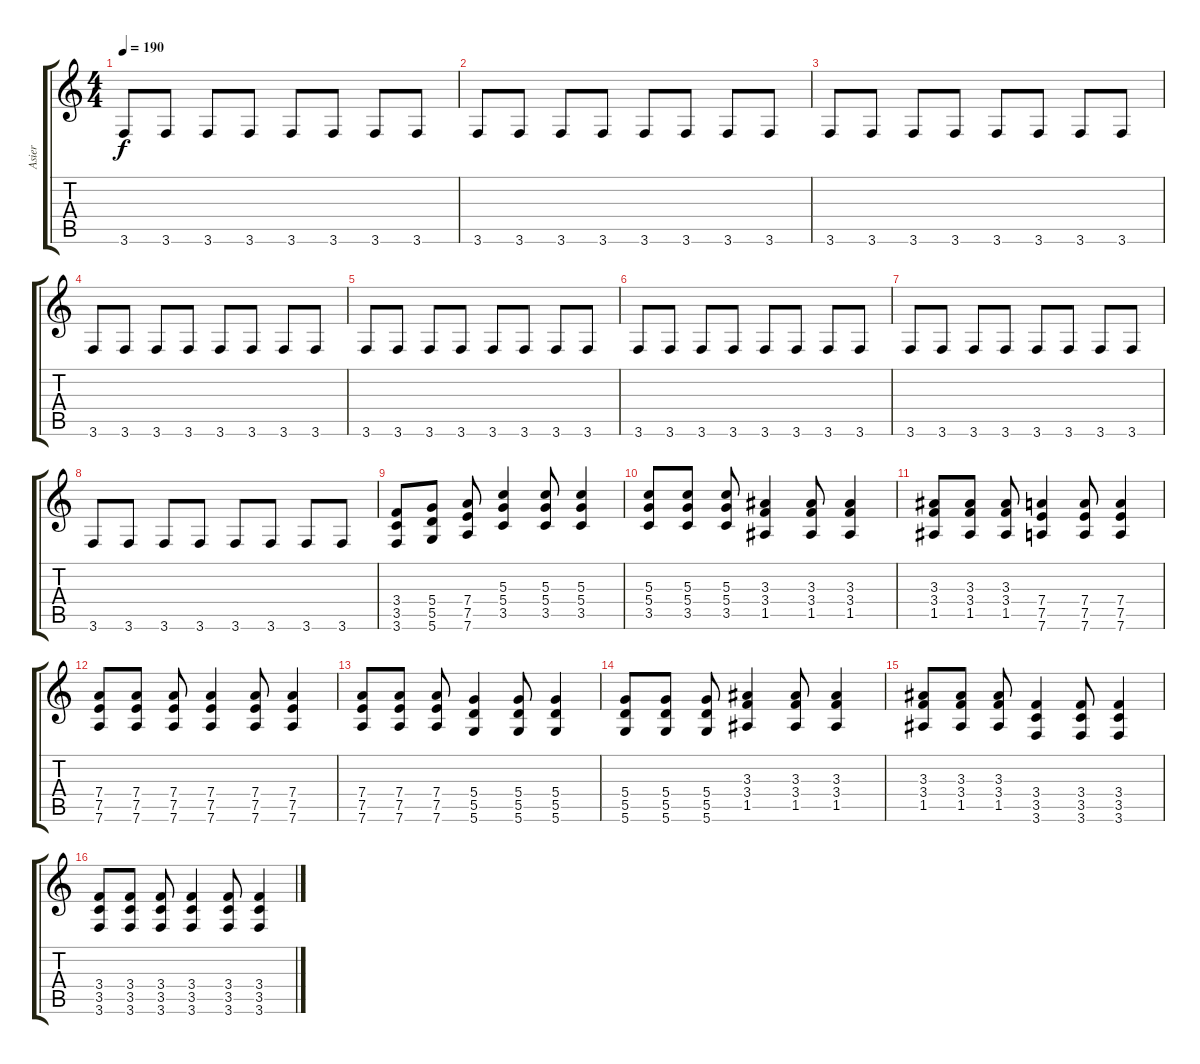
\track ("Asier" "Asier") {instrument distortionguitar}
\staff {score tabs}
\tuning (E4 B3 G3 D3 A2 D2) {hide}
\ts (4 4)
\tempo 190
\clef g2
\ks c
3.6.8{dy f instrument distortionguitar} 3.6.8 3.6.8 3.6.8 3.6.8 3.6.8 3.6.8 3.6.8 |
3.6.8 3.6.8 3.6.8 3.6.8 3.6.8 3.6.8 3.6.8 3.6.8 |
3.6.8 3.6.8 3.6.8 3.6.8 3.6.8 3.6.8 3.6.8 3.6.8 |
3.6.8 3.6.8 3.6.8 3.6.8 3.6.8 3.6.8 3.6.8 3.6.8 |
3.6.8 3.6.8 3.6.8 3.6.8 3.6.8 3.6.8 3.6.8 3.6.8 |
3.6.8 3.6.8 3.6.8 3.6.8 3.6.8 3.6.8 3.6.8 3.6.8 |
3.6.8 3.6.8 3.6.8 3.6.8 3.6.8 3.6.8 3.6.8 3.6.8 |
3.6.8 3.6.8 3.6.8 3.6.8 3.6.8 3.6.8 3.6.8 3.6.8 |
(3.4 3.5 3.6).8 (5.4 5.5 5.6).8 (7.4 7.5 7.6).8 (5.3 5.4 3.5).4 (5.3 5.4 3.5).8 (5.3 5.4 3.5).4 |
(5.3 5.4 3.5).8 (5.3 5.4 3.5).8 (5.3 5.4 3.5).8 (3.3 3.4 1.5).4 (3.3 3.4 1.5).8 (3.3 3.4 1.5).4 |
(3.3 3.4 1.5).8 (3.3 3.4 1.5).8 (3.3 3.4 1.5).8 (7.4 7.5 7.6).4 (7.4 7.5 7.6).8 (7.4 7.5 7.6).4 |
(7.4 7.5 7.6).8 (7.4 7.5 7.6).8 (7.4 7.5 7.6).8 (7.4 7.5 7.6).4 (7.4 7.5 7.6).8 (7.4 7.5 7.6).4 |
(7.4 7.5 7.6).8 (7.4 7.5 7.6).8 (7.4 7.5 7.6).8 (5.4 5.5 5.6).4 (5.4 5.5 5.6).8 (5.4 5.5 5.6).4 |
(5.4 5.5 5.6).8 (5.4 5.5 5.6).8 (5.4 5.5 5.6).8 (3.3 3.4 1.5).4 (3.3 3.4 1.5).8 (3.3 3.4 1.5).4 |
(3.3 3.4 1.5).8 (3.3 3.4 1.5).8 (3.3 3.4 1.5).8 (3.4 3.5 3.6).4 (3.4 3.5 3.6).8 (3.4 3.5 3.6).4 |
(3.4 3.5 3.6).8 (3.4 3.5 3.6).8 (3.4 3.5 3.6).8 (3.4 3.5 3.6).4 (3.4 3.5 3.6).8 (3.4 3.5 3.6).4
